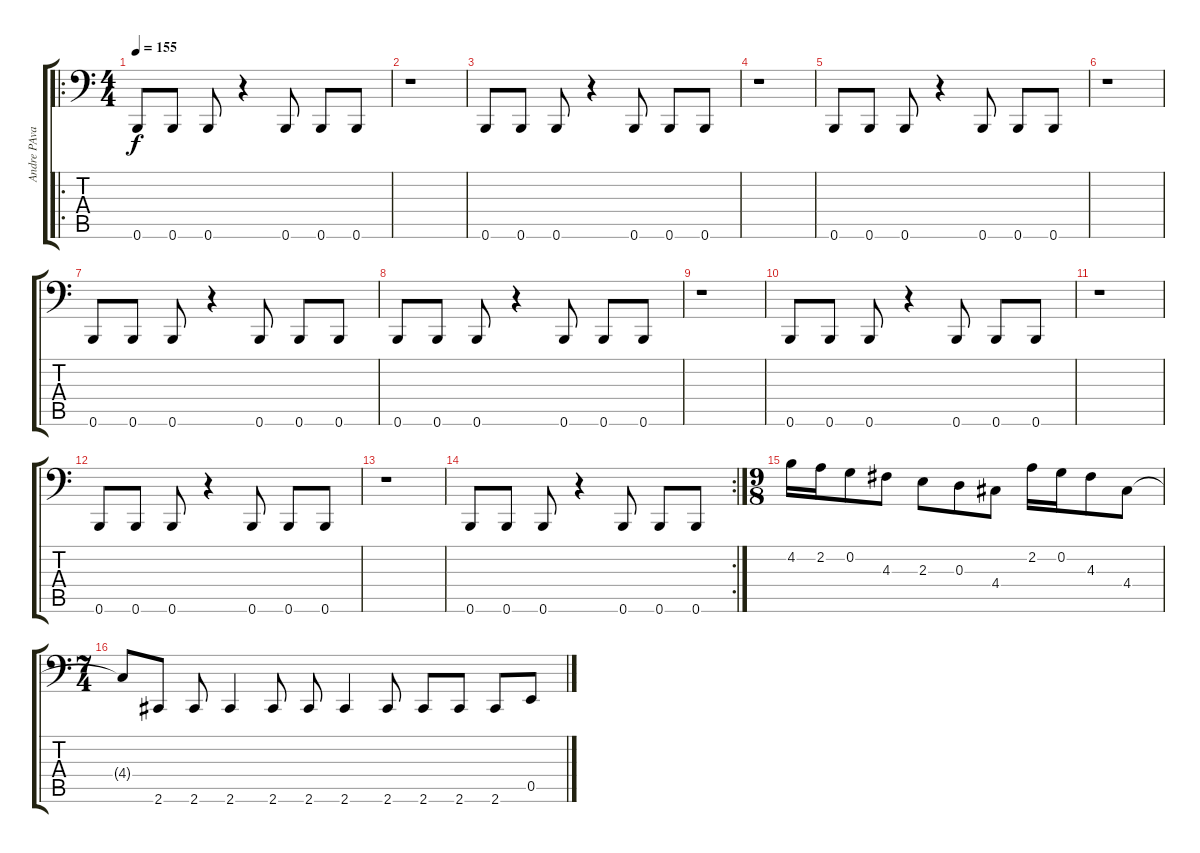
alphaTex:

\track ("Andre PAvani" "Andre PAva") {instrument electricbassfinger}
\staff {score tabs}
\tuning (C3 G2 D2 A1 E1 B0) {hide}
\ro
\ts (4 4)
\tempo 155
\clef f4
\ks c
0.6.8{dy f} 0.6.8 0.6.8 r.4 0.6.8 0.6.8 0.6.8 |
r.1 |
0.6.8 0.6.8 0.6.8 r.4 0.6.8 0.6.8 0.6.8 |
r.1 |
0.6.8 0.6.8 0.6.8 r.4 0.6.8 0.6.8 0.6.8 |
r.1 |
0.6.8 0.6.8 0.6.8 r.4 0.6.8 0.6.8 0.6.8 |
0.6.8 0.6.8 0.6.8 r.4 0.6.8 0.6.8 0.6.8 |
r.1 |
0.6.8 0.6.8 0.6.8 r.4 0.6.8 0.6.8 0.6.8 |
r.1 |
0.6.8 0.6.8 0.6.8 r.4 0.6.8 0.6.8 0.6.8 |
r.1 |
\rc 2
0.6.8 0.6.8 0.6.8 r.4 0.6.8 0.6.8 0.6.8 |
\ts (9 8)
4.2.16 2.2.16 0.2.8 4.3.8 2.3.8 0.3.8 4.4.8 2.2.16 0.2.16 4.3.8 4.4.8 |
\ts (7 4)
4.4{t}.8 2.6.8 2.6.8 2.6.4 2.6.8 2.6.8 2.6.4 2.6.8 2.6.8 2.6.8 2.6.8 0.5.8
